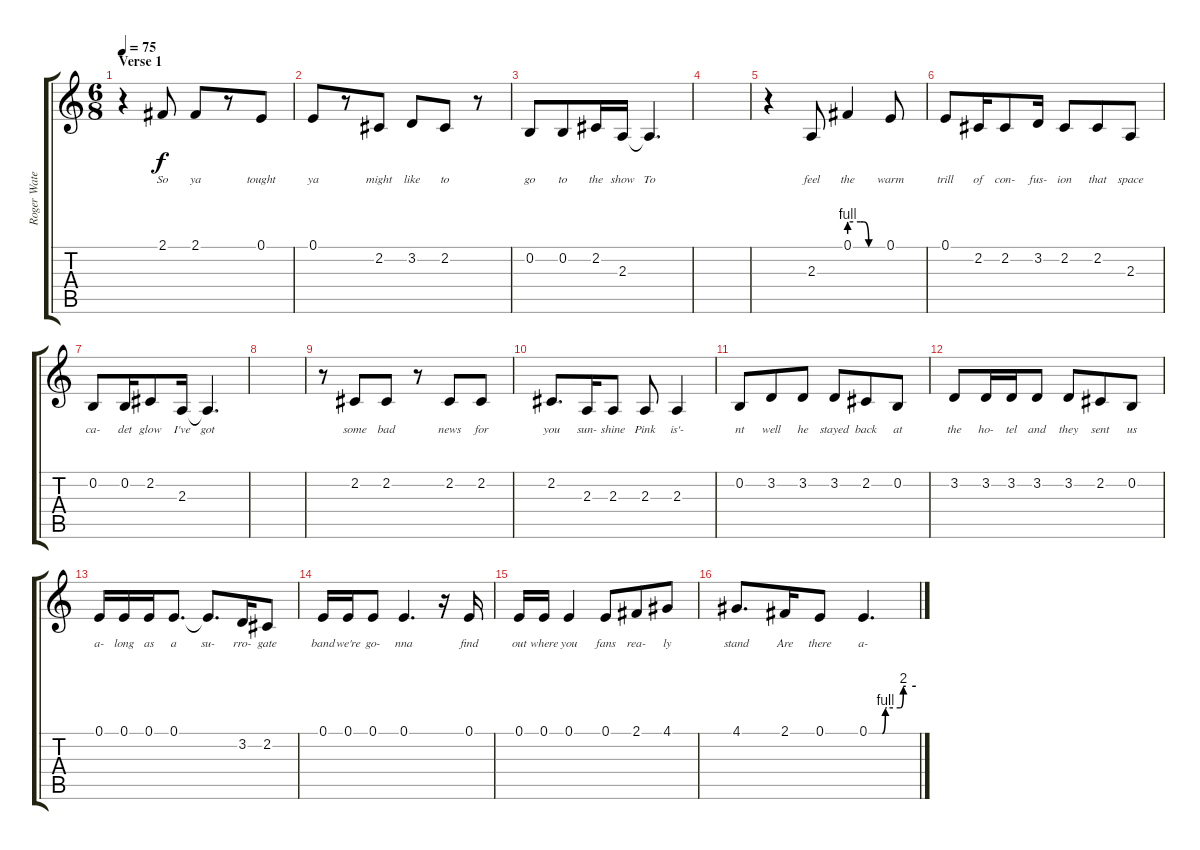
\track ("Roger Waters (Vocal)" "Roger Wate") {instrument lead2sawtooth}
\staff {score tabs}
\tuning (E4 B3 G3 D3 A2 E2) {hide}
\ts (6 8)
\section ("" "Verse 1")
\tempo 75
\clef g2
\ks c
r.4{dy f} 2.1.8{lyrics (0 "So") lyrics (1 "") lyrics (2 "") lyrics (3 "") lyrics (4 "")} 2.1.8{lyrics (0 "ya") lyrics (1 "") lyrics (2 "") lyrics (3 "") lyrics (4 "")} r.8 0.1.8{lyrics (0 "tought") lyrics (1 "") lyrics (2 "") lyrics (3 "") lyrics (4 "")} |
0.1.8{lyrics (0 "ya") lyrics (1 "") lyrics (2 "") lyrics (3 "") lyrics (4 "")} r.8 2.2.8{lyrics (0 "might") lyrics (1 "") lyrics (2 "") lyrics (3 "") lyrics (4 "")} 3.2.8{lyrics (0 "like") lyrics (1 "") lyrics (2 "") lyrics (3 "") lyrics (4 "")} 2.2.8{lyrics (0 "to") lyrics (1 "") lyrics (2 "") lyrics (3 "") lyrics (4 "")} r.8 |
0.2.8{lyrics (0 "go") lyrics (1 "") lyrics (2 "") lyrics (3 "") lyrics (4 "")} 0.2.8{lyrics (0 "to") lyrics (1 "") lyrics (2 "") lyrics (3 "") lyrics (4 "")} 2.2.16{lyrics (0 "the") lyrics (1 "") lyrics (2 "") lyrics (3 "") lyrics (4 "")} 2.3.16{lyrics (0 "show") lyrics (1 "") lyrics (2 "") lyrics (3 "") lyrics (4 "")} 2.3{t}.4{d lyrics (0 "To") lyrics (1 "") lyrics (2 "") lyrics (3 "") lyrics (4 "")} |
|
r.4 2.3.8{lyrics (0 "feel") lyrics (1 "") lyrics (2 "") lyrics (3 "") lyrics (4 "")} 0.1{be (custom 0 4 20 4 26 4 35 0 40 0 60 0)}.4{lyrics (0 "the") lyrics (1 "") lyrics (2 "") lyrics (3 "") lyrics (4 "")} 0.1.8{lyrics (0 "warm") lyrics (1 "") lyrics (2 "") lyrics (3 "") lyrics (4 "")} |
0.1.8{lyrics (0 "trill") lyrics (1 "") lyrics (2 "") lyrics (3 "") lyrics (4 "")} 2.2.16{lyrics (0 "of") lyrics (1 "") lyrics (2 "") lyrics (3 "") lyrics (4 "")} 2.2.8{lyrics (0 "con-") lyrics (1 "") lyrics (2 "") lyrics (3 "") lyrics (4 "")} 3.2.16{lyrics (0 "fus-") lyrics (1 "") lyrics (2 "") lyrics (3 "") lyrics (4 "")} 2.2.8{lyrics (0 "ion") lyrics (1 "") lyrics (2 "") lyrics (3 "") lyrics (4 "")} 2.2.8{lyrics (0 "that") lyrics (1 "") lyrics (2 "") lyrics (3 "") lyrics (4 "")} 2.3.8{lyrics (0 "space") lyrics (1 "") lyrics (2 "") lyrics (3 "") lyrics (4 "")} |
0.2.8{lyrics (0 "ca-") lyrics (1 "") lyrics (2 "") lyrics (3 "") lyrics (4 "")} 0.2.16{lyrics (0 "det") lyrics (1 "") lyrics (2 "") lyrics (3 "") lyrics (4 "")} 2.2.8{lyrics (0 "glow") lyrics (1 "") lyrics (2 "") lyrics (3 "") lyrics (4 "")} 2.3.16{lyrics (0 "I've") lyrics (1 "") lyrics (2 "") lyrics (3 "") lyrics (4 "")} 2.3{t}.4{d lyrics (0 "got") lyrics (1 "") lyrics (2 "") lyrics (3 "") lyrics (4 "")} |
|
r.8 2.2.8{lyrics (0 "some") lyrics (1 "") lyrics (2 "") lyrics (3 "") lyrics (4 "")} 2.2.8{lyrics (0 "bad") lyrics (1 "") lyrics (2 "") lyrics (3 "") lyrics (4 "")} r.8 2.2.8{lyrics (0 "news") lyrics (1 "") lyrics (2 "") lyrics (3 "") lyrics (4 "")} 2.2.8{lyrics (0 "for") lyrics (1 "") lyrics (2 "") lyrics (3 "") lyrics (4 "")} |
2.2.8{d lyrics (0 "you") lyrics (1 "") lyrics (2 "") lyrics (3 "") lyrics (4 "")} 2.3.16{lyrics (0 "sun-") lyrics (1 "") lyrics (2 "") lyrics (3 "") lyrics (4 "")} 2.3.8{lyrics (0 "shine") lyrics (1 "") lyrics (2 "") lyrics (3 "") lyrics (4 "")} 2.3.8{lyrics (0 "Pink") lyrics (1 "") lyrics (2 "") lyrics (3 "") lyrics (4 "")} 2.3.4{lyrics (0 "is'-") lyrics (1 "") lyrics (2 "") lyrics (3 "") lyrics (4 "")} |
0.2.8{lyrics (0 "nt") lyrics (1 "") lyrics (2 "") lyrics (3 "") lyrics (4 "")} 3.2.8{lyrics (0 "well") lyrics (1 "") lyrics (2 "") lyrics (3 "") lyrics (4 "")} 3.2.8{lyrics (0 "he") lyrics (1 "") lyrics (2 "") lyrics (3 "") lyrics (4 "")} 3.2.8{lyrics (0 "stayed") lyrics (1 "") lyrics (2 "") lyrics (3 "") lyrics (4 "")} 2.2.8{lyrics (0 "back") lyrics (1 "") lyrics (2 "") lyrics (3 "") lyrics (4 "")} 0.2.8{lyrics (0 "at") lyrics (1 "") lyrics (2 "") lyrics (3 "") lyrics (4 "")} |
3.2.8{lyrics (0 "the") lyrics (1 "") lyrics (2 "") lyrics (3 "") lyrics (4 "")} 3.2.16{lyrics (0 "ho-") lyrics (1 "") lyrics (2 "") lyrics (3 "") lyrics (4 "")} 3.2.16{lyrics (0 "tel") lyrics (1 "") lyrics (2 "") lyrics (3 "") lyrics (4 "")} 3.2.8{lyrics (0 "and") lyrics (1 "") lyrics (2 "") lyrics (3 "") lyrics (4 "")} 3.2.8{lyrics (0 "they") lyrics (1 "") lyrics (2 "") lyrics (3 "") lyrics (4 "")} 2.2.8{lyrics (0 "sent") lyrics (1 "") lyrics (2 "") lyrics (3 "") lyrics (4 "")} 0.2.8{lyrics (0 "us") lyrics (1 "") lyrics (2 "") lyrics (3 "") lyrics (4 "")} |
0.1.16{lyrics (0 "a-") lyrics (1 "") lyrics (2 "") lyrics (3 "") lyrics (4 "")} 0.1.16{lyrics (0 "long") lyrics (1 "") lyrics (2 "") lyrics (3 "") lyrics (4 "")} 0.1.16{lyrics (0 "as") lyrics (1 "") lyrics (2 "") lyrics (3 "") lyrics (4 "")} 0.1.8{d lyrics (0 "a") lyrics (1 "") lyrics (2 "") lyrics (3 "") lyrics (4 "")} 0.1{t}.8{d lyrics (0 "su-") lyrics (1 "") lyrics (2 "") lyrics (3 "") lyrics (4 "")} 3.2.16{lyrics (0 "rro-") lyrics (1 "") lyrics (2 "") lyrics (3 "") lyrics (4 "")} 2.2.8{lyrics (0 "gate") lyrics (1 "") lyrics (2 "") lyrics (3 "") lyrics (4 "")} |
0.1.16{lyrics (0 "band") lyrics (1 "") lyrics (2 "") lyrics (3 "") lyrics (4 "")} 0.1.16{lyrics (0 "we're") lyrics (1 "") lyrics (2 "") lyrics (3 "") lyrics (4 "")} 0.1.8{lyrics (0 "go-") lyrics (1 "") lyrics (2 "") lyrics (3 "") lyrics (4 "")} 0.1.4{d lyrics (0 "nna") lyrics (1 "") lyrics (2 "") lyrics (3 "") lyrics (4 "")} r.16 0.1.16{lyrics (0 "find") lyrics (1 "") lyrics (2 "") lyrics (3 "") lyrics (4 "")} |
0.1.16{lyrics (0 "out") lyrics (1 "") lyrics (2 "") lyrics (3 "") lyrics (4 "")} 0.1.16{lyrics (0 "where") lyrics (1 "") lyrics (2 "") lyrics (3 "") lyrics (4 "")} 0.1.4{lyrics (0 "you") lyrics (1 "") lyrics (2 "") lyrics (3 "") lyrics (4 "")} 0.1.8{lyrics (0 "fans") lyrics (1 "") lyrics (2 "") lyrics (3 "") lyrics (4 "")} 2.1.8{lyrics (0 "rea-") lyrics (1 "") lyrics (2 "") lyrics (3 "") lyrics (4 "")} 4.1.8{lyrics (0 "ly") lyrics (1 "") lyrics (2 "") lyrics (3 "") lyrics (4 "")} |
4.1.8{d lyrics (0 "stand") lyrics (1 "") lyrics (2 "") lyrics (3 "") lyrics (4 "")} 2.1.16{lyrics (0 "Are") lyrics (1 "") lyrics (2 "") lyrics (3 "") lyrics (4 "")} 0.1.8{lyrics (0 "there") lyrics (1 "") lyrics (2 "") lyrics (3 "") lyrics (4 "")} 0.1{be (custom 0 0 17 0 21 4 23 4 40 4 44 8 47 8 60 8)}.4{d lyrics (0 "a-") lyrics (1 "") lyrics (2 "") lyrics (3 "") lyrics (4 "")}
